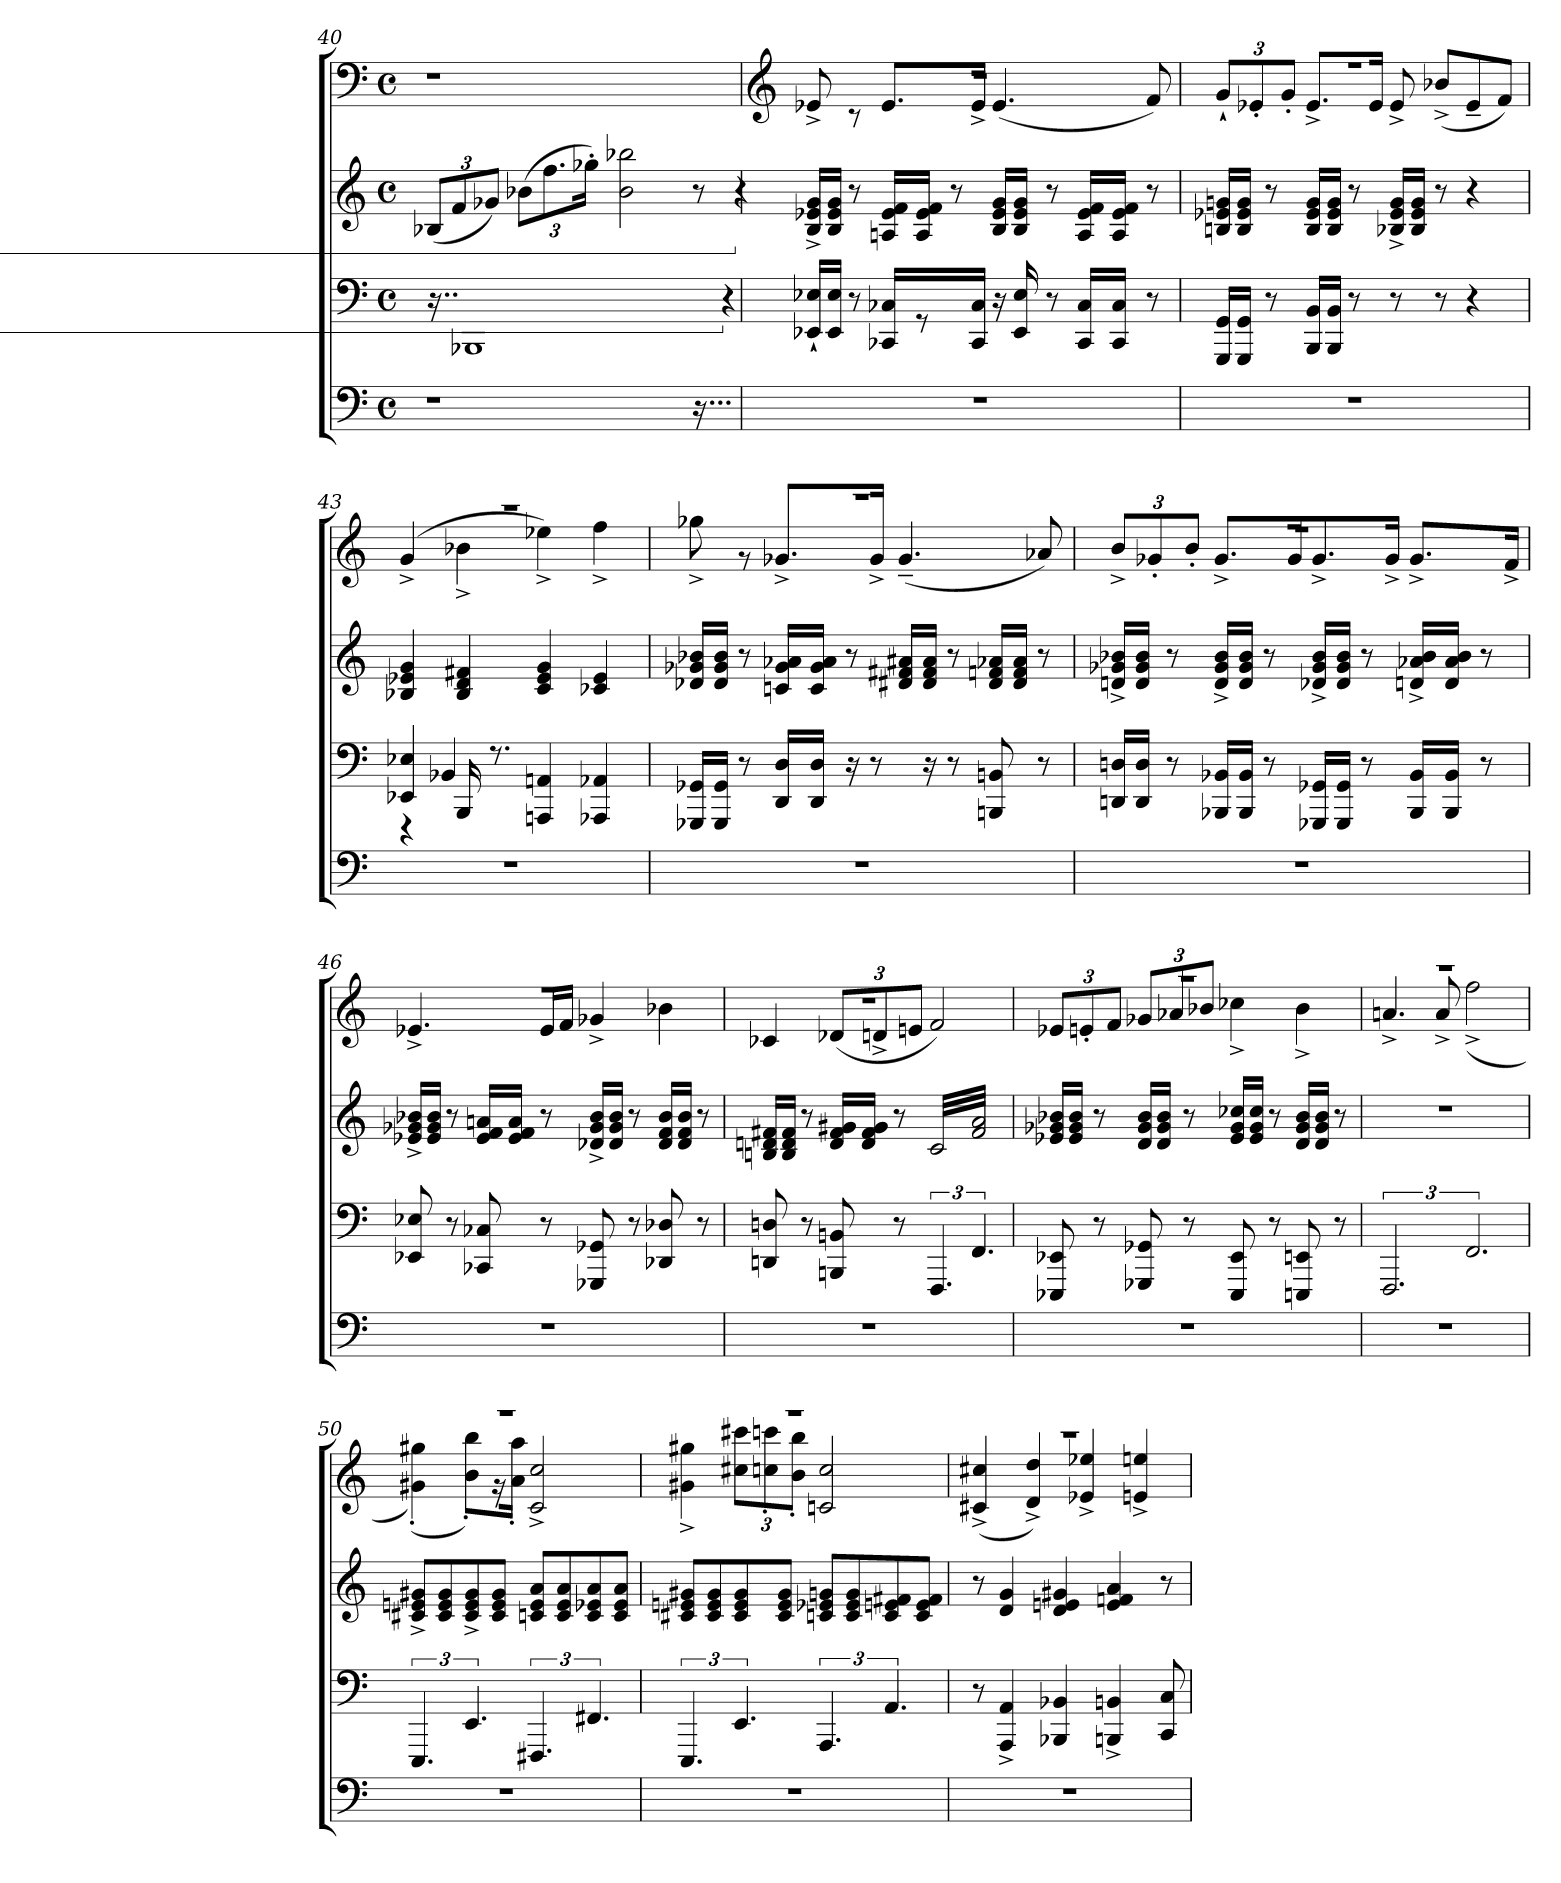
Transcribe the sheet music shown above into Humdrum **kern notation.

**kern	**kern	**kern	**kern
*part3	*part2	*part2	*part1
*staff4	*staff3	*staff2	*staff1
*clefF4	*clefF4	*clefG2	*clefF4
*k[]	*k[]	*k[]	*k[]
*M4/4	*M4/4	*M4/4	*M4/4
*met(c)	*met(c)	*met(c)	*met(c)
=40	=40	=40	=40
1r	1920ryy	(>12B-X/L	1r
.	16..r	.	.
.	.	12f/	.
.	1BBB-X	.	.
.	.	12g-X/J)	.
.	.	(>12b-X\L	.
.	.	12.ff\	.
.	.	24gg-X'>\Jk)	.
.	.	2b-\ 2bb-X\	.
16...r	.	8r	240%31ryy
!	!LO:N:vis=256	!	!
.	240r	.	.
.	1920%29ryy	.	.
1920%23ryy	.	.	.
!	!	!LO:N:vis=256	!
.	.	240r	.
=41	=41	=41	=41
*	*	*	*clefG2
*	*	*	*^
1r	16EE-X/`< 16E-X/`<LL	16B/^> 16e-X/^> 16g/^>LL	1r	8e-X^</
.	16EE-/ 16E-/JJ	16B/ 16e-/ 16g/JJ	.	.
.	8r	8r	.	8r
.	16CC-X/ 16C-X/LL	16An/ 16e-/ 16f/LL	.	8.e-/L
.	8r	16A/ 16e-/ 16f/JJ	.	.
.	.	8r	.	.
.	16CC-/ 16C-/JJ	.	.	16e-^</Jk
.	16r	16B/ 16e-/ 16g/LL	.	(<4.e-/
.	16EE-/ 16E-/	16B/ 16e-/ 16g/JJ	.	.
.	8r	8r	.	.
.	16CC-/< 16C-/<LL	16A/ 16e-/ 16f/LL	.	.
.	16CC-/ 16C-/JJ	16A/ 16e-/ 16f/JJ	.	.
.	8r	8r	.	8f/)
=42	=42	=42	=42	=42
1r	16GGG/ 16GG/LL	16Bn/ 16e-X/ 16gn/LL	1r	12g`>/L
.	16GGG/ 16GG/JJ	16B/ 16e-/ 16g/JJ	.	.
.	.	.	.	12e-X'>/
.	8r	8r	.	.
.	.	.	.	12g'</J
.	16BBB/ 16BB/LL	16B/ 16e-/ 16g/LL	.	8.e-^</L
.	16BBB/ 16BB/JJ	16B/ 16e-/ 16g/JJ	.	.
.	8r	8r	.	.
.	.	.	.	16e-/Jk
.	8r	16B-X/^> 16e-/^> 16g/^>LL	.	8e-^</
.	.	16B-/ 16e-/ 16g/JJ	.	.
.	8r	8r	.	(>8b-X^</L
.	4r	4r	.	8e-~</
.	.	.	.	8f/J)
=43	=43	=43	=43	=43
*	*^	*	*	*
1r	4EE-X/ 4E-X/	4r	4B-X/ 4e-X/ 4g/	1r	(>4g^</
.	16BBB/	4BB-X/	4B-/ 4d/ 4f#X/	.	4b-X^>\
.	8.r	.	.	.	.
.	4AAAn/ 4AAn/	2ryy	4c/ 4e-/ 4g/	.	4ee-X^>\)
.	4AAA-X/ 4AA-X/	.	4c-X/ 4e-/	.	4ff^>\
*	*v	*v	*	*	*
=44	=44	=44	=44	=44
1r	16GGG-X/ 16GG-X/LL	16d-X/ 16g-X/ 16b-X/LL	1r	8gg-X^>\
.	16GGG-/ 16GG-/JJ	16d-/ 16g-/ 16b-/JJ	.	.
.	8r	8r	.	8r
.	16DD/ 16D/LL	16cn/ 16g-/ 16a-X/LL	.	8.g-X^</L
.	16DD/ 16D/JJ	16c/ 16g-/ 16a-/JJ	.	.
.	16r	8r	.	.
.	8r	.	.	16g-^</Jk
.	.	16d#X/ 16f#X/ 16a#X/LL	.	(<4.g-~</
.	16r	16d#/ 16f#/ 16a#/JJ	.	.
.	8r	8r	.	.
.	8BBBn/ 8BBn/	16d#/ 16fn/ 16a-X/LL	.	.
.	.	16d#/ 16f/ 16a-/JJ	.	.
.	8r	8r	.	8a-X/)
=45	=45	=45	=45	=45
1r	16DDn/ 16Dn/LL	16dn/^> 16g-X/^> 16b-X/^>LL	1r	12b^</L
.	16DD/ 16D/JJ	16d/ 16g-/ 16b-/JJ	.	.
.	.	.	.	12g-X'</
.	8r	8r	.	.
.	.	.	.	12b'</J
.	16BBB-X/ 16BB-X/LL	16d/^> 16g-/^> 16b-/^>LL	.	8.g-^</L
.	16BBB-/ 16BB-/JJ	16d/ 16g-/ 16b-/JJ	.	.
.	8r	8r	.	.
.	.	.	.	16g-/K
.	16GGG-X/ 16GG-X/LL	16d-X/^> 16g-/^> 16b-/^>LL	.	8.g-^</
.	16GGG-/ 16GG-/JJ	16d-/ 16g-/ 16b-/JJ	.	.
.	8r	8r	.	.
.	.	.	.	16g-^</Jk
.	16BBB-/ 16BB-/LL	16dn/^> 16a-X/^> 16b-/^>LL	.	8.g-^</L
.	16BBB-/ 16BB-/JJ	16d/ 16a-/ 16b-/JJ	.	.
.	8r	8r	.	.
.	.	.	.	16f^</Jk
=46	=46	=46	=46	=46
1r	8EE-X/ 8E-X/	16e-X/^> 16g-X/^> 16b-X/^>LL	1r	4.e-X^</
.	.	16e-/ 16g-/ 16b-/JJ	.	.
.	8r	8r	.	.
.	8CC-X/ 8C-X/	16e-/ 16f/ 16an/LL	.	.
.	.	16e-/ 16f/ 16a/JJ	.	.
.	8r	8r	.	16e-/LL
.	.	.	.	16f/JJ
.	8GGG-X/ 8GG-X/	16d-X/^> 16g-/^> 16b-/^>LL	.	4g-X^</
.	.	16d-/ 16g-/ 16b-/JJ	.	.
.	8r	8r	.	.
.	8DD-X/ 8D-X/	16d-/ 16f/ 16b-/LL	.	4b-X\
.	.	16d-/ 16f/ 16b-/JJ	.	.
.	8r	8r	.	.
=47	=47	=47	=47	=47
1r	8DDn/ 8Dn/	16Bn/ 16dn/ 16f#X/LL	1r	4c-X/
.	.	16B/ 16d/ 16f#/JJ	.	.
.	8r	8r	.	.
.	8BBBn/ 8BBn/	16d/ 16f#/ 16g#X/LL	.	(>12d-X/L
.	.	16d/ 16f#/ 16g#/JJ	.	.
.	.	.	.	12dn^</
.	8r	8r	.	.
.	.	.	.	12en/J
*	*	*tremolo	*	*
.	6.FFF/	32c/LLL	.	2f/)
.	.	32f#/ 32a/	.	.
.	.	32c/	.	.
.	.	32f#/ 32a/	.	.
.	.	32c/	.	.
.	.	32f#/ 32a/	.	.
.	.	32c/	.	.
.	.	32f#/ 32a/	.	.
.	6.FF/	32c/	.	.
.	.	32f#/ 32a/	.	.
.	.	32c/	.	.
.	.	32f#/ 32a/	.	.
.	.	32c/	.	.
.	.	32f#/ 32a/	.	.
.	.	32c/	.	.
.	.	32f#/ 32a/JJJ	.	.
*	*	*Xtremolo	*	*
=48	=48	=48	=48	=48
1r	8EEE-X/ 8EE-X/	16e-X/ 16g-X/ 16b-X/LL	1r	12e-X/L
.	.	.	.	.
.	.	16e-/ 16g-/ 16b-/JJ	.	.
.	.	.	.	12en'>/
.	.	.	.	.
.	8r	8r	.	.
.	.	.	.	.
.	.	.	.	12f/J
.	.	.	.	.
.	.	.	.	.
.	8GGG-X/ 8GG-X/	16d/ 16g-/ 16b-/LL	.	12g-X/L
.	.	16d/ 16g-/ 16b-/JJ	.	.
.	.	.	.	12a-X/
.	8r	8r	.	.
.	.	.	.	12b-X/J
.	8EEE-/ 8EE-/	16e-/ 16g-/ 16cc-X/LL	.	4cc-X^>\
.	.	16e-/ 16g-/ 16cc-/JJ	.	.
.	8r	8r	.	.
.	8EEEn/ 8EEn/	16d/ 16g-/ 16b-/LL	.	4b-^>\
.	.	16d/ 16g-/ 16b-/JJ	.	.
.	8r	8r	.	.
=49	=49	=49	=49	=49
1r	3.FFF	1r	1r	4.an^</
.	.	.	.	8a^</
.	3.FF	.	.	(>2ff^>\
=50	=50	=50	=50	=50
1r	6.EEE/	8c#X/^> 8en/^> 8g#X/^>L	1r	(>4g#X\'> 4gg#X\'>)
.	.	8c#/ 8e/ 8g#/	.	.
.	6.EE/	8c#/^> 8e/^> 8g#/^>	.	8b\'> 8bb\'>L)
.	.	8c#/ 8e/ 8g#/J	.	16r
.	.	.	.	16a\'> 16aa\'>Jk
.	6.FFF#X/	8cn/ 8e/ 8a/L	.	2c/^> 2cc/^>
.	.	8c/ 8e/ 8a/	.	.
.	6.FF#X/	8c/ 8e-X/ 8a/	.	.
.	.	8c/ 8e-/ 8a/J	.	.
=51	=51	=51	=51	=51
1r	6.EEE/	8c#X/ 8en/ 8g#X/L	1r	4g#X\^> 4gg#X\^>
.	.	8c#/ 8e/ 8g#/	.	.
.	6.EE/	8c#/ 8e/ 8g#/	.	12cc#X\ 12ccc#X\L
.	.	.	.	12ccn\'>< 12cccn\'><
.	.	8c#/ 8e/ 8g#/J	.	.
.	.	.	.	12b\'> 12bb\'>J
.	6.AAA/	8cn/ 8e-X/ 8gn/L	.	2cn/ 2cc/
.	.	8c/ 8e-/ 8g/	.	.
.	6.AA/	8c/ 8en/ 8f#X/	.	.
.	.	8c/ 8e/ 8f#/J	.	.
=52	=52	=52	=52	=52
1r	8r	8r	1r	(<4c#X/^< 4cc#X/^<
.	4AAA/^< 4AA/^<	4d/ 4g/	.	.
.	.	.	.	4d/^< 4dd/^<)
.	4BBB-X/ 4BB-X/	4d/ 4en/ 4g#X/	.	.
.	.	.	.	4e-X/^< 4ee-X/^<
.	4BBBn/^< 4BBn/^<	4e/ 4fn/ 4a/	.	.
.	.	.	.	4en/^< 4een/^<
.	8CC/ 8C/	8r	.	.
*	*	*	*v	*v
=	=	=	=
*-	*-	*-	*-
